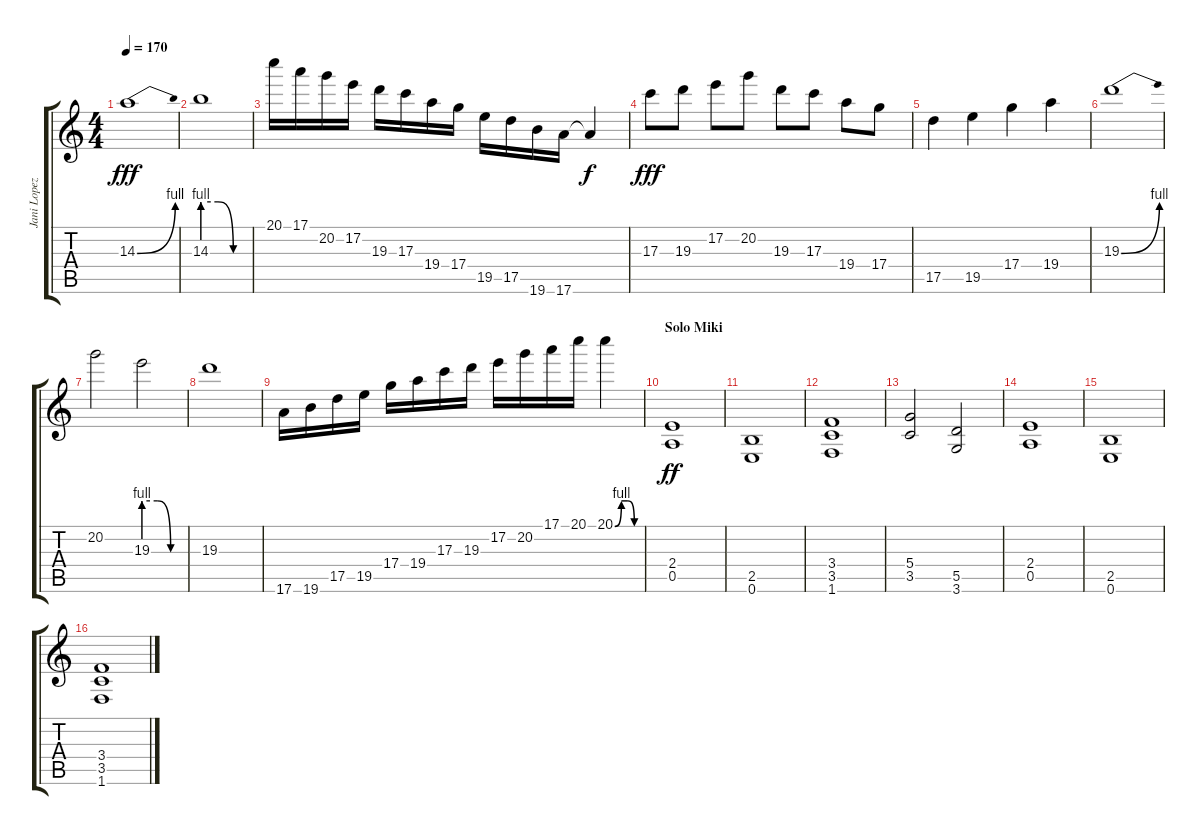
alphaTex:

\track ("Jani Lopez (Guitarra) 14 años" "Jani Lopez") {instrument overdrivenguitar}
\staff {score tabs}
\tuning (E4 B3 G3 D3 A2 E2) {hide}
\ts (4 4)
\tempo 170
\clef g2
\ks c
14.3{be (bend 0 0 60 4)}.1{dy fff} |
14.3{be (custom 0 4 20 4 40 0 60 0)}.1 |
20.1.16 17.1.16 20.2.16 17.2.16 19.3.16 17.3.16 19.4.16 17.4.16 19.5.16 17.5.16 19.6.16 17.6.16 17.6{t}.4{dy f} |
17.3.8{dy fff} 19.3.8 17.2.8 20.2.8 19.3.8 17.3.8 19.4.8 17.4.8 |
17.5.4 19.5.4 17.4.4 19.4.4 |
19.3{be (bend 0 0 60 4)}.1 |
20.2.2 19.3{be (custom 0 4 20 4 40 0 60 0)}.2 |
19.3.1 |
17.6.16 19.6.16 17.5.16 19.5.16 17.4.16 19.4.16 17.3.16 19.3.16 17.2.16 20.2.16 17.1.16 20.1.16 20.1{be (custom 0 0 15 4 30 4 45 0 60 0)}.4 |
\section ("" "Solo Miki")
(2.4 0.5).1{dy ff} |
(2.5 0.6).1 |
(3.4 3.5 1.6).1 |
(5.4 3.5).2 (5.5 3.6).2 |
(2.4 0.5).1 |
(2.5 0.6).1 |
(3.4 3.5 1.6).1
